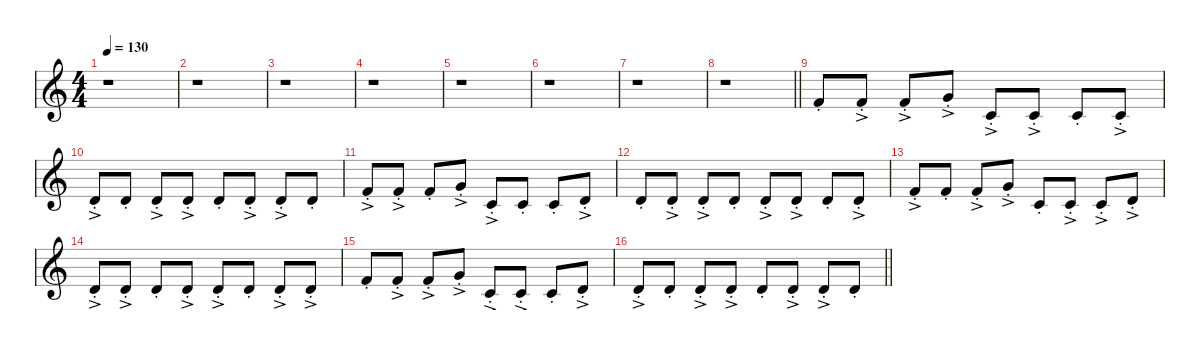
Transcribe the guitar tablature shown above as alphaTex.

\defaultSystemsLayout 4
\hideDynamics
\bracketExtendMode nobrackets
\singleTrackTrackNamePolicy hidden
\multiTrackTrackNamePolicy hidden
\otherSystemsTrackNameOrientation horizontal
\track ("Synth 1-RH" "led.synth.") {defaultSystemsLayout 4 instrument lead8bassandlead}
\staff {score}
\tuning (E4 B3 G3 D3 A2 E2 B1)
\ts (4 4)
\beaming (8 2 2 2 2)
\tempo 130
\clef g2
\ks c
r.1{dy f instrument lead8bassandlead beam Down} |
r.1{beam Down} |
r.1{beam Down} |
r.1{beam Down} |
r.1{beam Down} |
r.1{beam Down} |
r.1{beam Down} |
\barLineRight lightlight
r.1{beam Down} |
1.1{st}.8{beam Up} 1.1{ac st}.8{beam Up} 1.1{ac st}.8{beam Up} 3.1{ac st}.8{beam Up} 1.2{ac st}.8{beam Up} 1.2{ac st}.8{beam Up} 1.2{st}.8{beam Up} 1.2{ac st}.8{beam Up} |
3.2{ac st}.8{beam Up} 3.2{st}.8{beam Up} 3.2{ac st}.8{beam Up} 3.2{ac st}.8{beam Up} 3.2{st}.8{beam Up} 3.2{ac st}.8{beam Up} 3.2{ac st}.8{beam Up} 3.2{st}.8{beam Up} |
1.1{ac st}.8{beam Up} 1.1{ac st}.8{beam Up} 1.1{st}.8{beam Up} 3.1{ac st}.8{beam Up} 1.2{ac st}.8{beam Up} 1.2{st}.8{beam Up} 1.2{st}.8{beam Up} 3.2{ac st}.8{beam Up} |
3.2{st}.8{beam Up} 3.2{ac st}.8{beam Up} 3.2{ac st}.8{beam Up} 3.2{st}.8{beam Up} 3.2{ac st}.8{beam Up} 3.2{ac st}.8{beam Up} 3.2{st}.8{beam Up} 3.2{ac st}.8{beam Up} |
1.1{ac st}.8{beam Up} 1.1{st}.8{beam Up} 1.1{ac st}.8{beam Up} 3.1{ac st}.8{beam Up} 1.2{st}.8{beam Up} 1.2{ac st}.8{beam Up} 1.2{ac st}.8{beam Up} 3.2{ac st}.8{beam Up} |
3.2{ac st}.8{beam Up} 3.2{ac st}.8{beam Up} 3.2{st}.8{beam Up} 3.2{ac st}.8{beam Up} 3.2{ac st}.8{beam Up} 3.2{st}.8{beam Up} 3.2{ac st}.8{beam Up} 3.2{ac st}.8{beam Up} |
1.1{st}.8{beam Up} 1.1{ac st}.8{beam Up} 1.1{ac st}.8{beam Up} 3.1{ac st}.8{beam Up} 1.2{ac st}.8{beam Up} 1.2{ac st}.8{beam Up} 1.2{st}.8{beam Up} 3.2{ac st}.8{beam Up} |
\barLineRight lightlight
3.2{ac st}.8{beam Up} 3.2{st}.8{beam Up} 3.2{ac st}.8{beam Up} 3.2{ac st}.8{beam Up} 3.2{st}.8{beam Up} 3.2{ac st}.8{beam Up} 3.2{ac st}.8{beam Up} 3.2{st}.8{beam Up}
